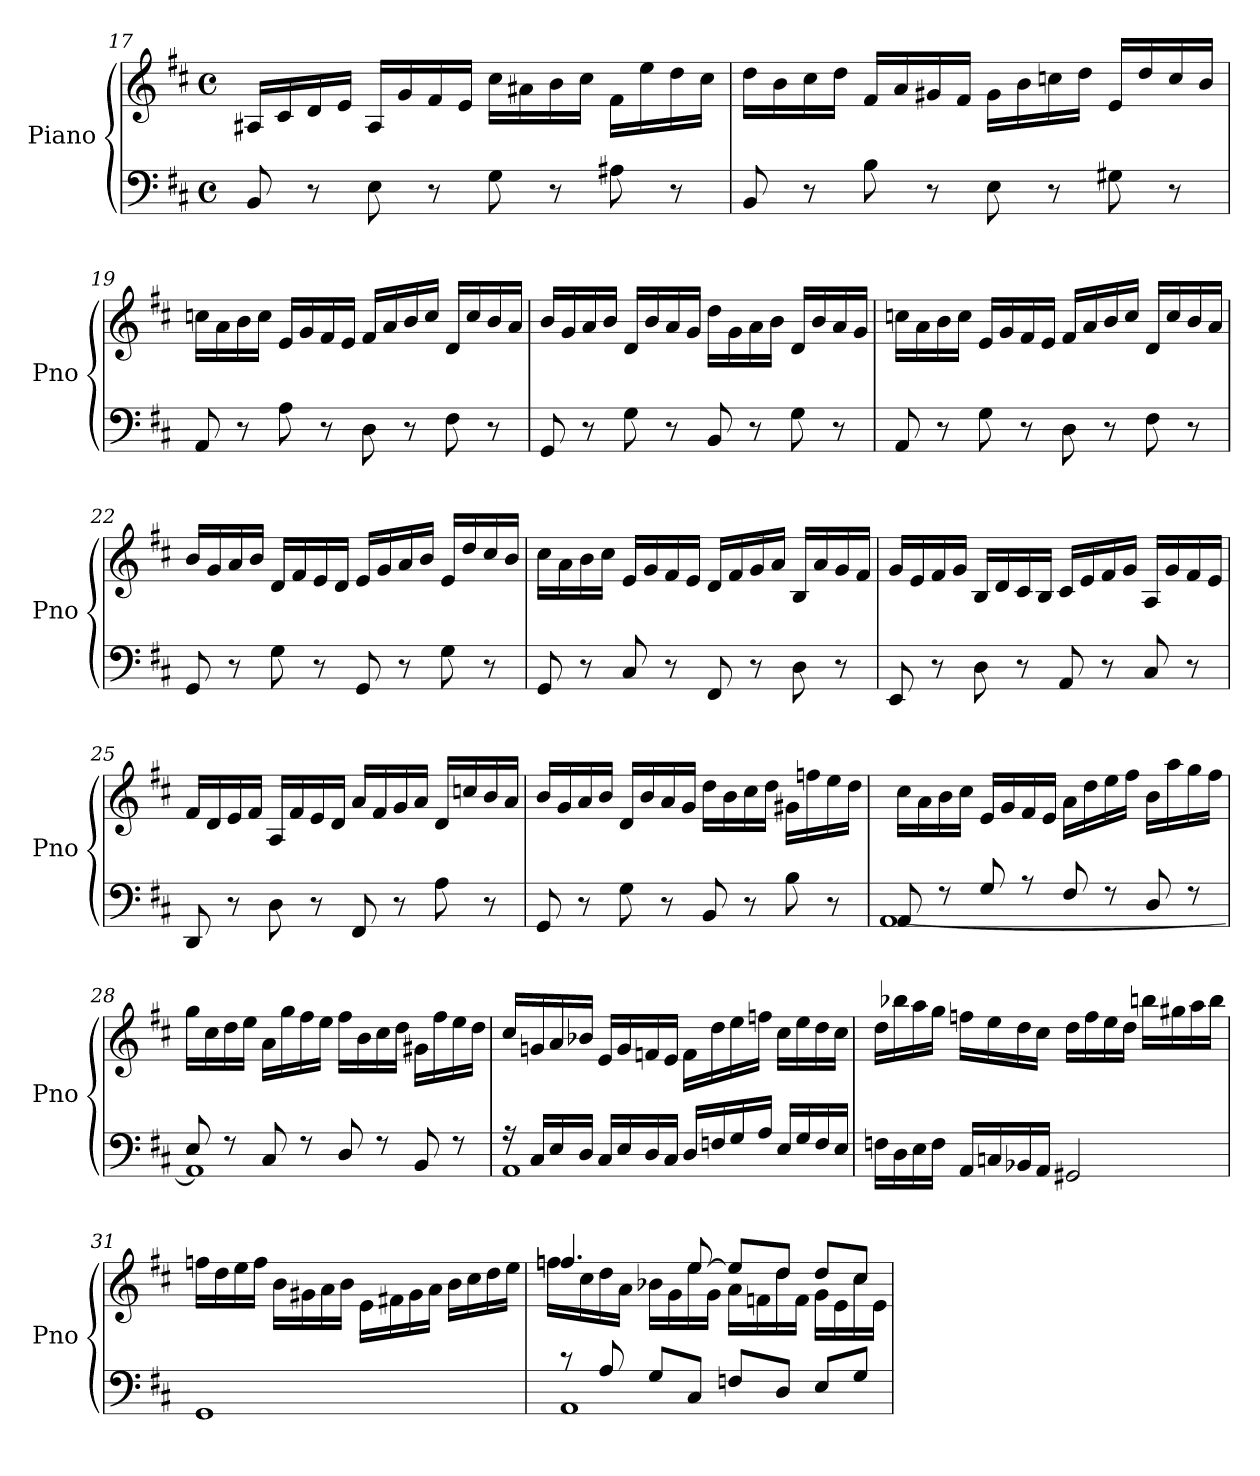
**kern	**kern
*part1	*part1
*staff2	*staff1
*I"Piano	*
*I'Pno	*
!!LO:LB:g=z
*clefF4	*clefG2
*k[f#c#]	*k[f#c#]
*D:	*D:
*M4/4	*M4/4
*met(c)	*met(c)
=17	=17
8BB	16A#XLL
.	16c#
8r	16d
.	16eJJ
8E	16A#LL
.	16g
8r	16f#
.	16eJJ
8G	16cc#LL
.	16a#X
8r	16b
.	16cc#JJ
8A#X	16f#LL
.	16ee
8r	16dd
.	16cc#JJ
=18	=18
8BB	16ddLL
.	16b
8r	16cc#
.	16ddJJ
8B	16f#LL
.	16a
8r	16g#X
.	16f#JJ
8E	16g#LL
.	16b
8r	16ccn
.	16ddJJ
8G#X	16eLL
.	16dd
8r	16cc
.	16bJJ
!!LO:LB:g=z
=19	=19
8AA	16ccnLL
.	16a
8r	16b
.	16ccJJ
8A	16eLL
.	16g
8r	16f#
.	16eJJ
8D	16f#LL
.	16a
8r	16b
.	16ccJJ
8F#	16dLL
.	16cc
8r	16b
.	16aJJ
=20	=20
8GG	16bLL
.	16g
8r	16a
.	16bJJ
8G	16dLL
.	16b
8r	16a
.	16gJJ
8BB	16ddLL
.	16g
8r	16a
.	16bJJ
8G	16dLL
.	16b
8r	16a
.	16gJJ
!!LO:LB:g=z
=21	=21
8AA	16ccnLL
.	16a
8r	16b
.	16ccJJ
8G	16eLL
.	16g
8r	16f#
.	16eJJ
8D	16f#LL
.	16a
8r	16b
.	16ccJJ
8F#	16dLL
.	16cc
8r	16b
.	16aJJ
=22	=22
8GG	16bLL
.	16g
8r	16a
.	16bJJ
8G	16dLL
.	16f#
8r	16e
.	16dJJ
8GG	16eLL
.	16g
8r	16a
.	16bJJ
8G	16eLL
.	16dd
8r	16cc#
.	16bJJ
!!LO:LB:g=z
=23	=23
8GG	16cc#LL
.	16a
8r	16b
.	16cc#JJ
8C#	16eLL
.	16g
8r	16f#
.	16eJJ
8FF#	16dLL
.	16f#
8r	16g
.	16aJJ
8D	16BLL
.	16a
8r	16g
.	16f#JJ
=24	=24
8EE	16gLL
.	16e
8r	16f#
.	16gJJ
8D	16BLL
.	16d
8r	16c#
.	16BJJ
8AA	16c#LL
.	16e
8r	16f#
.	16gJJ
8C#	16ALL
.	16g
8r	16f#
.	16eJJ
!!LO:LB:g=z
=25	=25
8DD	16f#LL
.	16d
8r	16e
.	16f#JJ
8D	16ALL
.	16f#
8r	16e
.	16dJJ
8FF#	16aLL
.	16f#
8r	16g
.	16aJJ
8A	16dLL
.	16ccn
8r	16b
.	16aJJ
=26	=26
8GG	16bLL
.	16g
8r	16a
.	16bJJ
8G	16dLL
.	16b
8r	16a
.	16gJJ
8BB	16ddLL
.	16b
8r	16cc#
.	16ddJJ
8B	16g#XLL
.	16ffn
8r	16ee
.	16ddJJ
!!LO:LB:g=z
=27	=27
*^	*
8AA/	[1AA\	16cc#LL
.	.	16a
8r	.	16b
.	.	16cc#JJ
8G/	.	16eLL
.	.	16g
8r	.	16f#
.	.	16eJJ
8F#/	.	16aLL
.	.	16dd
8r	.	16ee
.	.	16ff#JJ
8D/	.	16bLL
.	.	16aa
8r	.	16gg
.	.	16ff#JJ
=28	=28	=28
8E/	1AA\]	16ggLL
.	.	16cc#
8r	.	16dd
.	.	16eeJJ
8C#/	.	16aLL
.	.	16gg
8r	.	16ff#
.	.	16eeJJ
8D/	.	16ff#LL
.	.	16b
8r	.	16cc#
.	.	16ddJJ
8BB/	.	16g#XLL
.	.	16ff#
8r	.	16ee
.	.	16ddJJ
!!LO:LB:g=z
=29	=29	=29
16r	1AA\	16cc#LL
16C#LL	.	16gn
16E	.	16a
16DJJ	.	16b-XJJ
16C#/LL	.	16eLL
16E/	.	16g
16D/	.	16fn
16C#/JJ	.	16eJJ
16DLL	.	16fLL
16Fn	.	16dd
16G	.	16ee
16AJJ	.	16ffnJJ
16E/LL	.	16cc#LL
16G/	.	16ee
16F/	.	16dd
16E/JJ	.	16cc#JJ
*v	*v	*
=30	=30
16FnLL	16ddLL
16D	16bb-X
16E	16aa
16FJJ	16ggJJ
16AA/LL	16ffnLL
16Cn/	16ee
16BB-X/	16dd
16AA/JJ	16cc#JJ
2GG#X/	16ddLL
.	16ff
.	16ee
.	16ddJJ
.	16bbnLL
.	16gg#X
.	16aa
.	16bbJJ
!!LO:LB:g=z
=31	=31
*^	*^
1ryy	1GG\	1ryy	16ffnLL
.	.	.	16dd
.	.	.	16ee
.	.	.	16ffJJ
.	.	.	16bLL
.	.	.	16g#X
.	.	.	16a
.	.	.	16bJJ
.	.	.	16eLL
.	.	.	16f#X
.	.	.	16g#
.	.	.	16aJJ
.	.	.	16bLL
.	.	.	16cc#
.	.	.	16dd
.	.	.	16eeJJ
=32	=32	=32	=32
8r	1AA\	4.ffn/	16ffnLL
.	.	.	16cc#
8A/	.	.	16dd
.	.	.	16aJJ
8GL	.	.	16b-XLL
.	.	.	16g
8C#J	.	[8ee/	16ee
.	.	.	16gJJ
8Fn/L	.	8eeL]	16a\LL
.	.	.	16fn\
8D/J	.	8ddJ	16dd\
.	.	.	16f\JJ
8EL	.	8ddL	16g\LL
.	.	.	16e\
8GJ	.	8cc#J	16cc#\
.	.	.	16e\JJ
*v	*v	*	*
*	*v	*v
=	=
*-	*-
